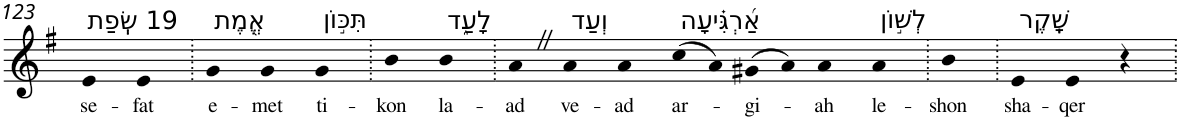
**kern	**text
*part1	*part1
*staff1	*staff1
*I"Piano	*
*I'Pno	*
!!LO:PB:g=z
*clefG2	*
*k[f#]	*
*G:	*
=123	=123
!LO:TX:a:t=19 שְֽׂפַת	!
!	!LO:LY:b
4e	se-
!	!LO:LY:b
4e	-fat
=124.	=124.
!LO:TX:a:t=אֱ֭מֶת	!
!	!LO:LY:b
4g	e-
!	!LO:LY:b
4g	-met
!LO:TX:a:t=תִּכּ֣וֹן	!
!	!LO:LY:b
4g	ti-
=125.	=125.
!	!LO:LY:b
4b	-kon
!LO:TX:a:t=לָעַ֑ד	!
!	!LO:LY:b
4b	la-
=126.	=126.
!	!LO:LY:b
4aZ	-ad
!LO:TX:a:t=וְעַד	!
!	!LO:LY:b
4a	ve-
!	!LO:LY:b
4a	-ad
!LO:TX:a:t=אַ֝רְגִּ֗יעָה	!
!	!LO:LY:b
(>8cc	ar-
8a)	.
!	!LO:LY:b
(>8g#X	-gi-
8a)	.
!	!LO:LY:b
4a	-ah
!LO:TX:a:t=לְשׁ֣וֹן	!
!	!LO:LY:b
4a	le-
=127.	=127.
!	!LO:LY:b
4b	-shon
=128.	=128.
!LO:TX:a:t=שָֽׁקֶר	!
!	!LO:LY:b
4e	sha-
!	!LO:LY:b
4e	-qer
4r	.
=.	=.
*-	*-
